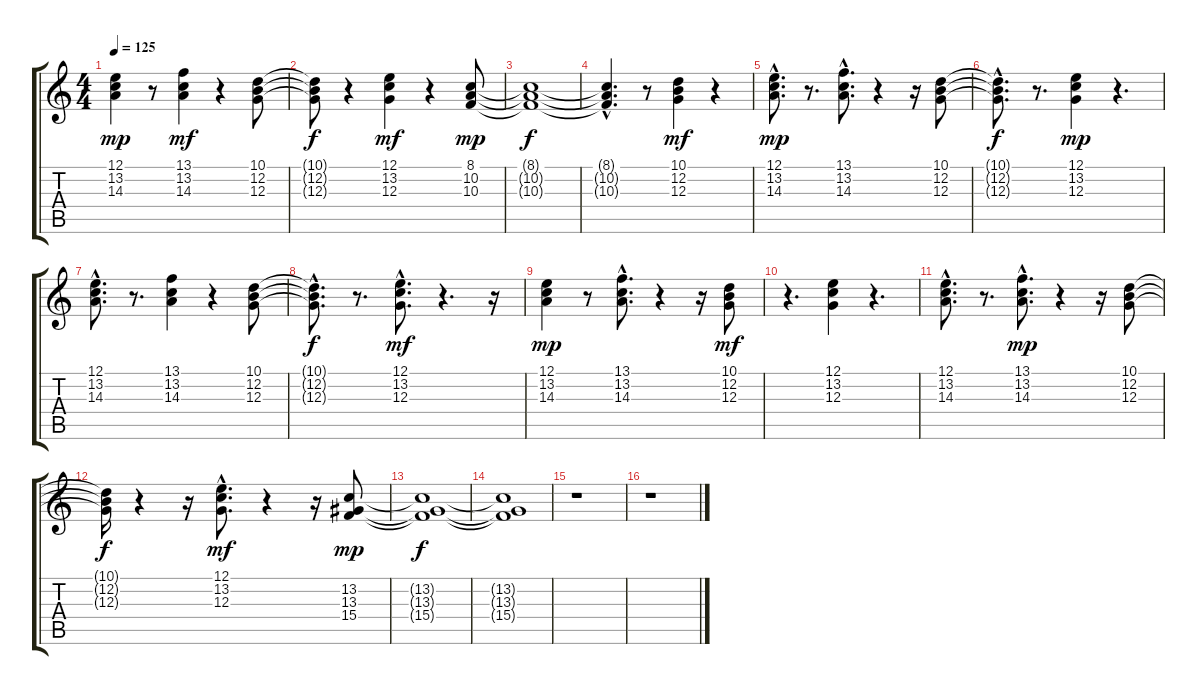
\track "" {instrument pad1newage}
\staff {score tabs}
\tuning (E4 B3 G3 D3 A2 E2) {hide}
\ts (4 4)
\tempo 125
\clef g2
\ks c
(12.1 13.2 14.3).4{dy mp} r.8 (13.1 13.2 14.3).4{dy mf} r.4 (10.1 12.2 12.3).8 |
(10.1{t} 12.2{t} 12.3{t}).8{dy f} r.4 (12.1 13.2 12.3).4{dy mf} r.4 (8.1 10.2 10.3).8{dy mp} |
(8.1{t} 10.2{t} 10.3{t}).1{dy f} |
(8.1{hac t} 10.2{hac t} 10.3{t}).4{d} r.8 (10.1 12.2 12.3).4{dy mf} r.4 |
(12.1{hac} 13.2{hac} 14.3{hac}).8{d dy mp} r.8{d} (13.1{hac} 13.2{hac} 14.3{hac}).8{d} r.4 r.16 (10.1 12.2 12.3).8 |
(10.1{hac t} 12.2{hac t} 12.3{hac t}).8{d dy f} r.8{d} (12.1 13.2 12.3).4{dy mp} r.4{d} |
(12.1{hac} 13.2{hac} 14.3{hac}).8{d} r.8{d} (13.1 13.2 14.3).4 r.4 (10.1 12.2 12.3).8 |
(10.1{hac t} 12.2{hac t} 12.3{hac t}).8{d dy f} r.8{d} (12.1{hac} 13.2{hac} 12.3{hac}).8{d dy mf} r.4{d} r.16 |
(12.1 13.2 14.3).4{dy mp} r.8 (13.1{hac} 13.2{hac} 14.3{hac}).8{d} r.4 r.16 (10.1 12.2 12.3).8{dy mf} |
r.4{d} (12.1 13.2 12.3).4 r.4{d} |
(12.1{hac} 13.2 14.3{hac}).8{d} r.8{d} (13.1{hac} 13.2{hac} 14.3{hac}).8{d dy mp} r.4 r.16 (10.1 12.2 12.3).8 |
(10.1{t} 12.2{t} 12.3{t}).16{dy f} r.4 r.16 (12.1 13.2 12.3{hac}).8{d dy mf} r.4 r.16 (13.2 13.3 15.4).8{dy mp} |
(13.2{t} 13.3{t} 15.4{t}).1{dy f} |
(13.2{t} 13.3{t} 15.4{t}).1 |
r.1 |
r.1
